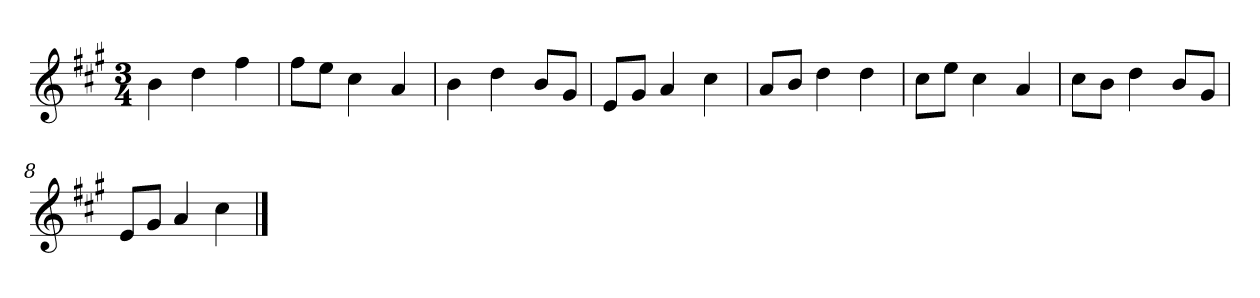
**kern
*part1
*staff1
*clefG2
*k[f#c#g#]
*A:
*M3/4
=
4b
4dd
4ff#
=2
8ff#\L
8ee\J
4cc#
4a
=3
4b
4dd
8b/L
8g#/J
=4
8e/L
8g#/J
4a
4cc#
=5y
8a/L
8b/J
4dd
4dd
=6
8cc#\L
8ee\J
4cc#
4a
=7
8cc#\L
8b\J
4dd
8b/L
8g#/J
=8
8e/L
8g#/J
4a
4cc#
==
*-
